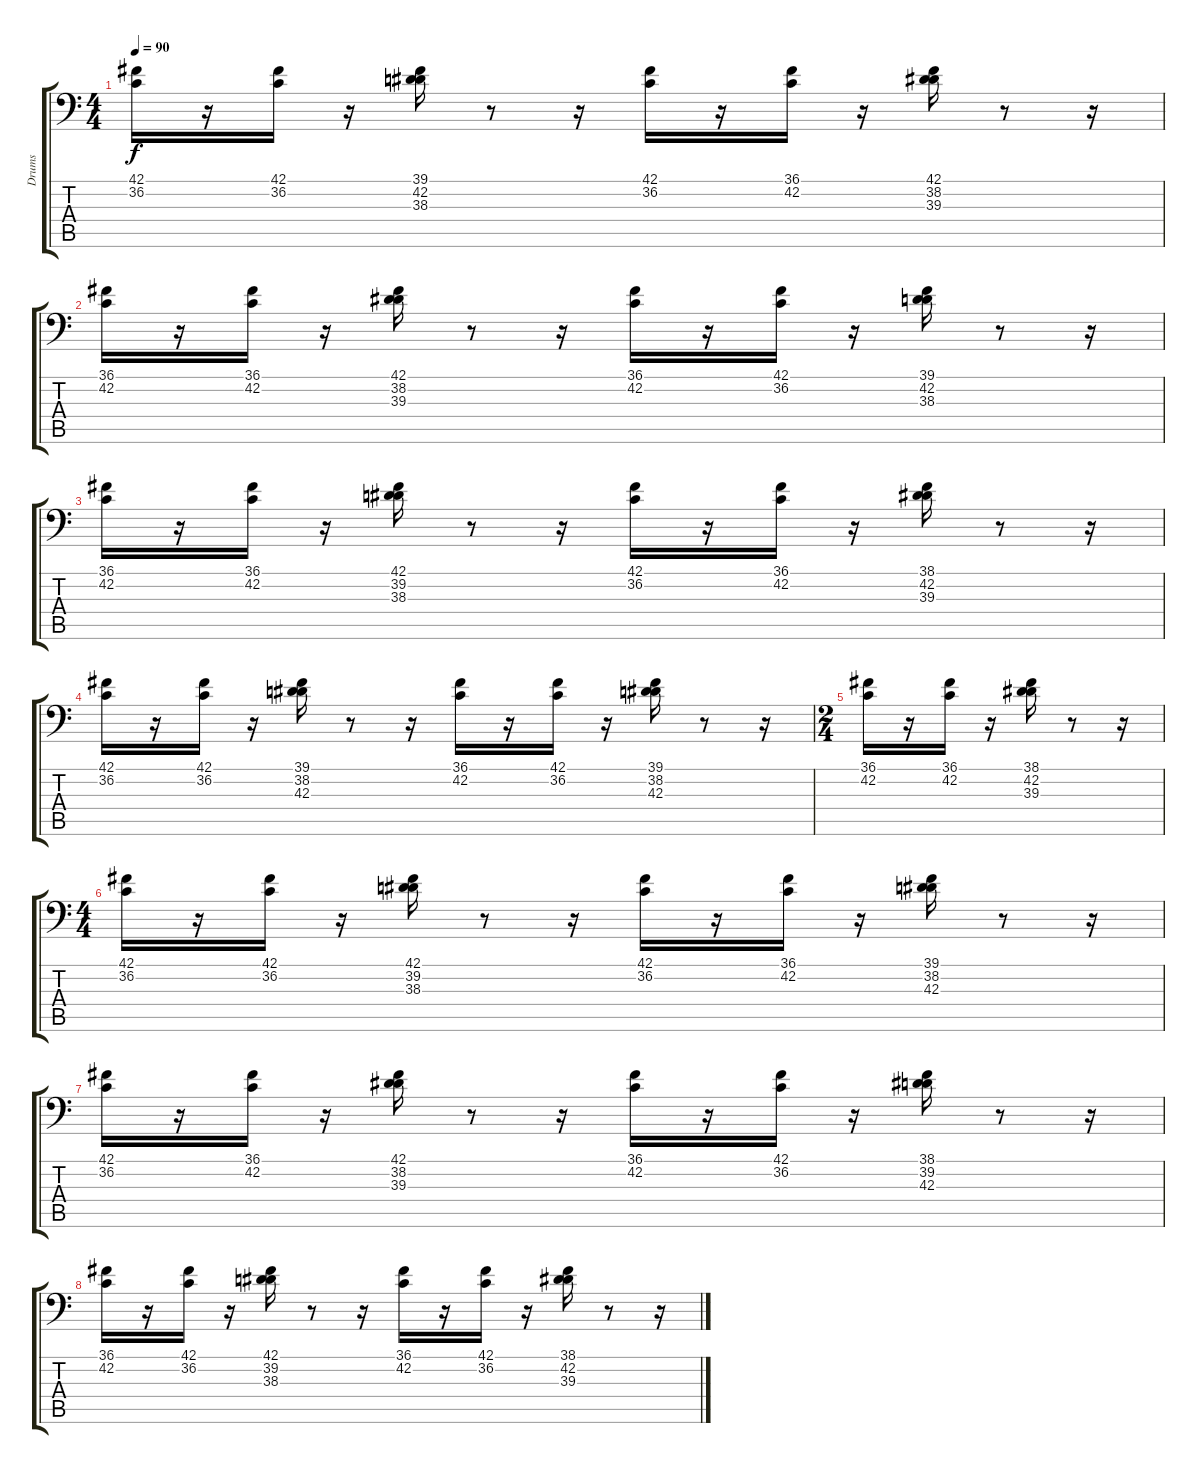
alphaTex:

\track ("Drums" "Drums") {instrument acousticgrandpiano}
\staff {score tabs}
\tuning (C-1 C-1 C-1 C-1 C-1 C-1) {hide}
\ts (4 4)
\tempo 90
\clef f4
\ks c
(42.1 36.2).16{dy f} r.16 (42.1 36.2).16 r.16 (39.1 42.2 38.3).16 r.8 r.16 (42.1 36.2).16 r.16 (36.1 42.2).16 r.16 (42.1 38.2 39.3).16 r.8 r.16 |
(36.1 42.2).16 r.16 (36.1 42.2).16 r.16 (42.1 38.2 39.3).16 r.8 r.16 (36.1 42.2).16 r.16 (42.1 36.2).16 r.16 (39.1 42.2 38.3).16 r.8 r.16 |
(36.1 42.2).16 r.16 (36.1 42.2).16 r.16 (42.1 39.2 38.3).16 r.8 r.16 (42.1 36.2).16 r.16 (36.1 42.2).16 r.16 (38.1 42.2 39.3).16 r.8 r.16 |
(42.1 36.2).16 r.16 (42.1 36.2).16 r.16 (39.1 38.2 42.3).16 r.8 r.16 (36.1 42.2).16 r.16 (42.1 36.2).16 r.16 (39.1 38.2 42.3).16 r.8 r.16 |
\ts (2 4)
(36.1 42.2).16 r.16 (36.1 42.2).16 r.16 (38.1 42.2 39.3).16 r.8 r.16 |
\ts (4 4)
(42.1 36.2).16 r.16 (42.1 36.2).16 r.16 (42.1 39.2 38.3).16 r.8 r.16 (42.1 36.2).16 r.16 (36.1 42.2).16 r.16 (39.1 38.2 42.3).16 r.8 r.16 |
(42.1 36.2).16 r.16 (36.1 42.2).16 r.16 (42.1 38.2 39.3).16 r.8 r.16 (36.1 42.2).16 r.16 (42.1 36.2).16 r.16 (38.1 39.2 42.3).16 r.8 r.16 |
(36.1 42.2).16 r.16 (42.1 36.2).16 r.16 (42.1 39.2 38.3).16 r.8 r.16 (36.1 42.2).16 r.16 (42.1 36.2).16 r.16 (38.1 42.2 39.3).16 r.8 r.16
